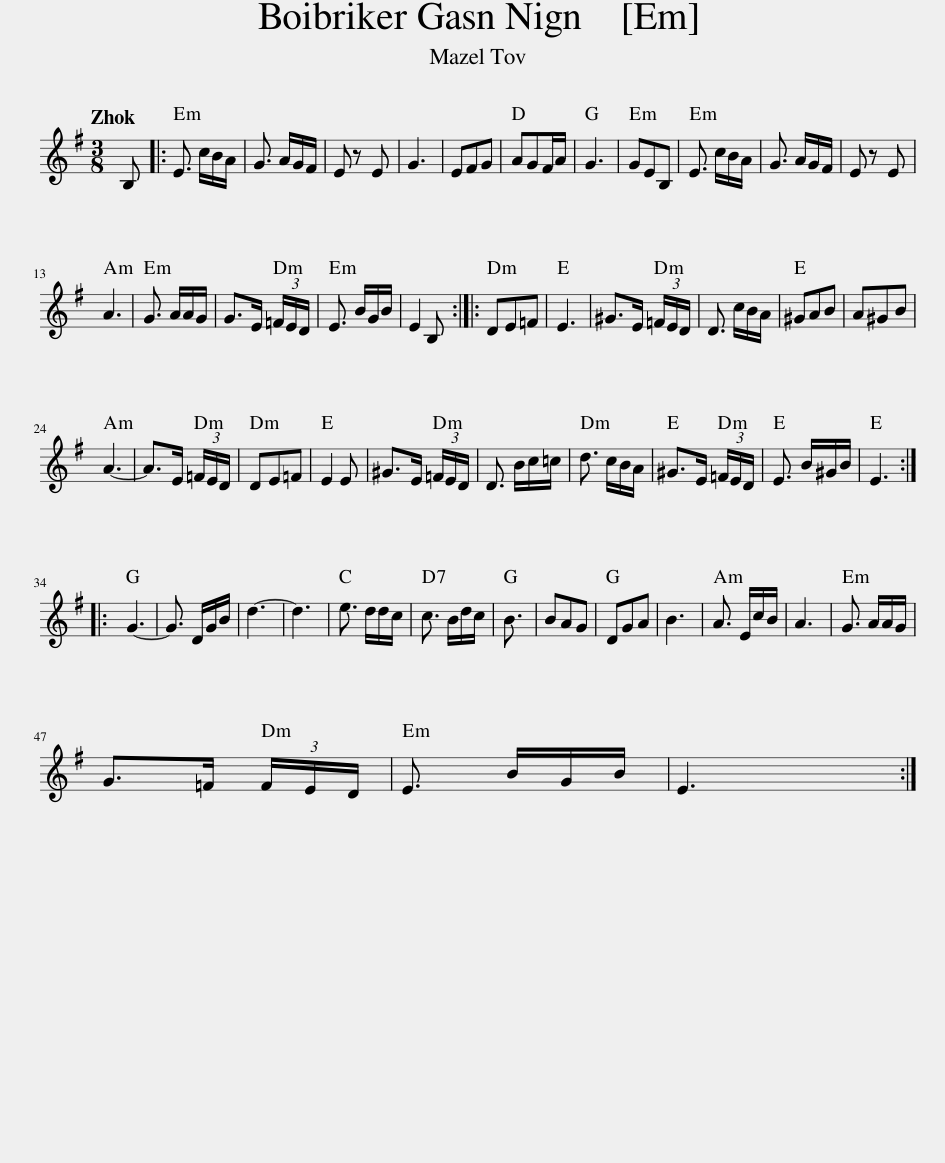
X:1
L:1/8
Q:1/4=120
M:3/8
I:linebreak $
K:Emin
V:1 treble
V:1
 B, |: E3/2 c/B/A/ | G3/2 A/G/F/ | E z E | G3 | %5
 EFG | AGF/A/ | G3 | GEB, | E3/2 c/B/A/ | %10
 G3/2 A/G/F/ | E z E |$ A3 | G3/2 A/A/G/ | G>E (3=F/E/D/ | %15
 E3/2 B/G/B/ | E2 B, :: DE=F | E3 | ^G>E (3=F/E/D/ | %20
 D3/2 c/B/A/ | ^GAB | A^GB |$ A3- | A>E (3=F/E/D/ | %25
 DE=F | E2 E | ^G>E (3=F/E/D/ | D3/2 B/c/=c/ | d3/2 c/B/A/ | %30
 ^G>E (3=F/E/D/ | E3/2 B/^G/B/ | E3 ::$ G3- | G3/2 D/G/B/ | %35
 d3- | d3 | e3/2 d/d/c/ | c3/2 B/d/c/ | B3/2 | %40
 BAG | DGA | B3 | A3/2 E/c/B/ | A3 | %45
 G3/2 A/A/G/ |$ G>=F (3F/E/D/ | E3/2 B/G/B/ | E3 :| %49
